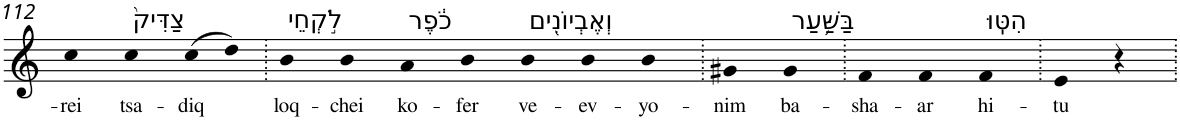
**kern	**text
*part1	*part1
*staff1	*staff1
*I"Piano	*
*I'Pno	*
!!LO:PB:g=z
*clefG2	*
*k[]	*
=112	=112
!	!LO:LY:b
4cc	-rei
!LO:TX:a:t=צַדִּיק֙	!
!	!LO:LY:b
4cc	tsa-
!	!LO:LY:b
(>8cc	-diq
8dd)	.
=113.	=113.
!LO:TX:a:t=לֹ֣קְחֵי	!
!	!LO:LY:b
4b	loq-
!	!LO:LY:b
4b	-chei
!LO:TX:a:t=כֹ֔פֶר	!
!	!LO:LY:b
4a	ko-
!	!LO:LY:b
4b	-fer
!LO:TX:a:t=וְאֶבְיוֹנִ֖ים	!
!	!LO:LY:b
4b	ve-
!	!LO:LY:b
4b	-ev-
!	!LO:LY:b
4b	-yo-
=114.	=114.
!	!LO:LY:b
4g#X	-nim
!LO:TX:a:t=בַּשַּׁ֥עַר	!
!	!LO:LY:b
4g#	ba-
=115.	=115.
!	!LO:LY:b
4f	-sha-
!	!LO:LY:b
4f	-ar
!LO:TX:a:t=הִטּֽוּ	!
!	!LO:LY:b
4f	hi-
=116.	=116.
!	!LO:LY:b
4e	-tu
4r	.
=.	=.
*-	*-
